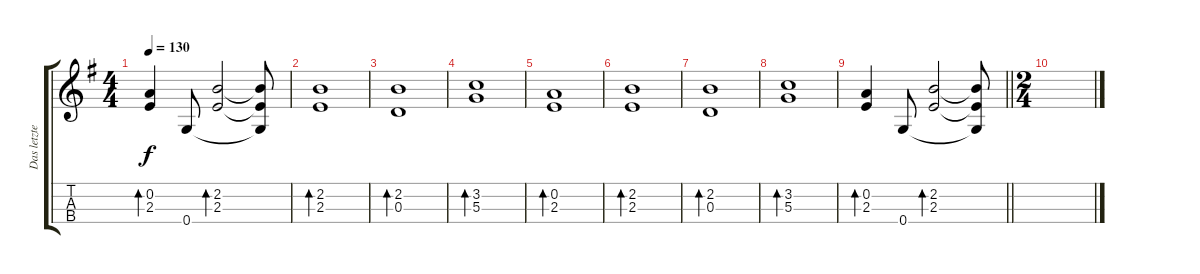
\track ("Das letzte Einhorn (Cittern)" "Das letzte") {instrument acousticguitarsteel}
\staff {score tabs}
\tuning (E4 A3 D3 G2) {hide}
\ts (4 4)
\tempo 130
\clef g2
\ks g
(0.2 2.3).4{bd 240 dy f} 0.4.8 (2.2 2.3).2{bd 120} (2.2{t} 2.3{t} 0.4{t}).8 |
(2.2 2.3).1{bd 240 volume 9} |
(2.2 0.3).1{bd 240} |
(3.2 5.3).1{bd 240} |
(0.2 2.3).1{bd 240} |
(2.2 2.3).1{bd 240 volume 9} |
(2.2 0.3).1{bd 240} |
(3.2 5.3).1{bd 240} |
\barLineRight lightlight
(0.2 2.3).4{bd 240} 0.4.8 (2.2 2.3).2{bd 120} (2.2{t} 2.3{t} 0.4{t}).8 |
\ts (2 4)
